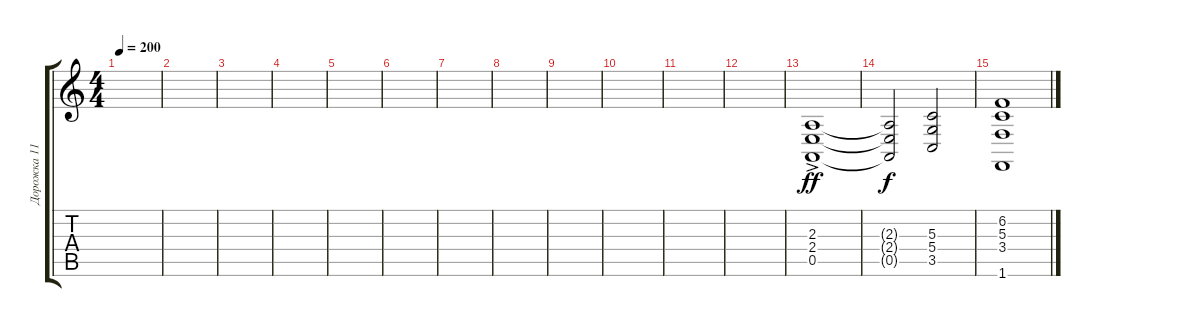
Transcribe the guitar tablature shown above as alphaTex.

\track ("Дорожка 11" "Дорожка 11") {instrument fx6goblins}
\staff {score tabs}
\tuning (E4 B3 G3 D3 A2 E2) {hide}
\ts (4 4)
\tempo 200
\clef g2
\ks c
|
|
|
|
|
|
|
|
|
|
|
|
(2.3{ac} 2.4 0.5).1{dy ff} |
(2.3{t} 2.4{t} 0.5{t}).2{dy f} (5.3 5.4 3.5).2 |
(6.2 5.3 3.4 1.6).1
